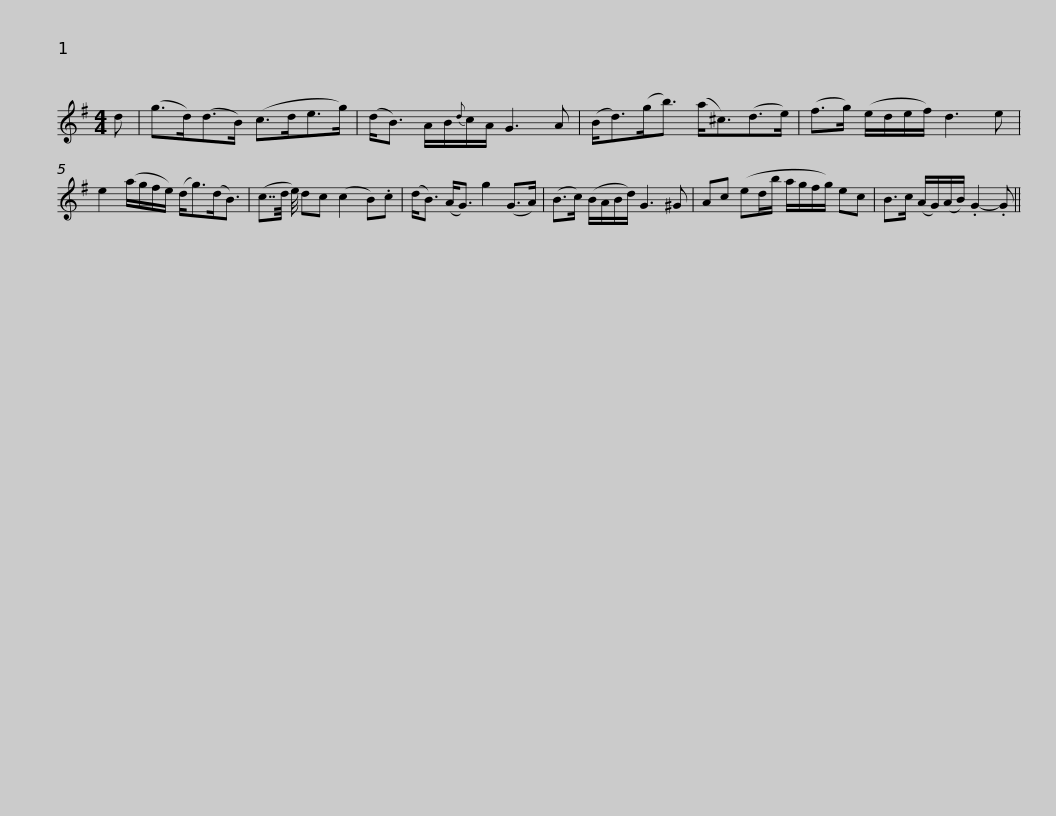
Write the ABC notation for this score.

X:1
L:1/8
M:4/4
I:linebreak $
K:G
V:1 treble
V:1
 d | (g>d)(d>B) (c>de>g) | (d<B) A/B/{d}c/A/ G3 A | (B<d)(g<b) (a<^c)(d>e) | (f>g) (e/d/e/f/) d3 e |$ %5
 e2 (a/g/f/e/) (d<g)(d<B) | (c7/4d/4 e/4) dc (c2 B).c | (d<B) (A<G) g2 (G>A) | (B>c) (B/A/B/d/) G3 ^G |$ Ac (ed/b/ a/g/f/g/) ec | %10
 B>c (A/G/)(A/B/) .G2- .G || %11
